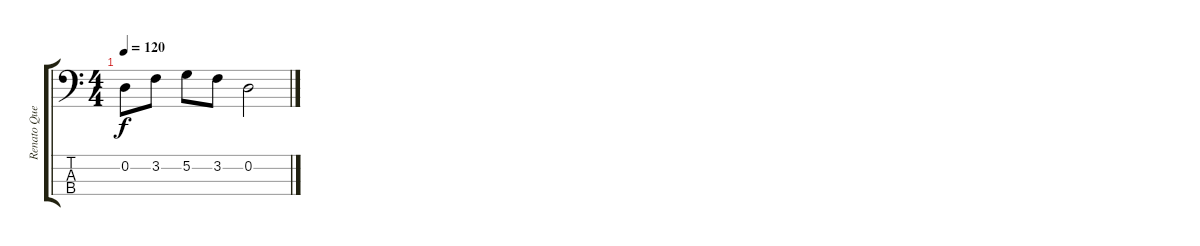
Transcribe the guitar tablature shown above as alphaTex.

\track ("Renato Queiroz [Baixo]" "Renato Que") {instrument electricbasspick}
\staff {score tabs}
\tuning (G2 D2 A1 D1) {hide}
\ts (4 4)
\tempo 120
\clef f4
\ks c
0.2.8{dy f} 3.2.8 5.2.8 3.2.8 0.2.2
